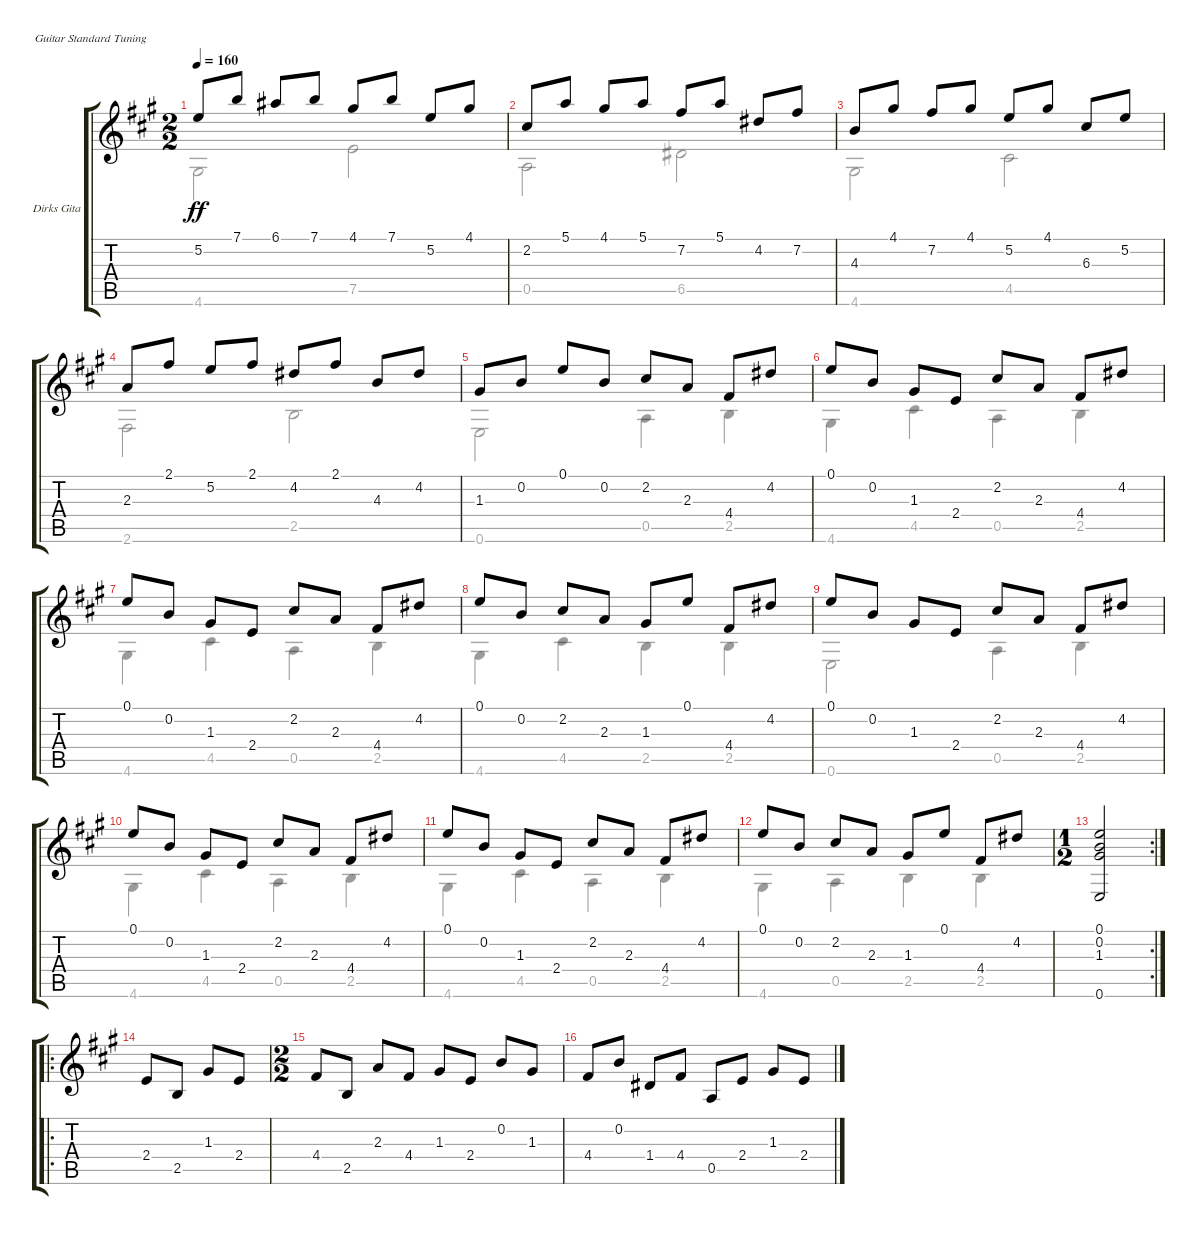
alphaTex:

\bracketExtendMode groupsimilarinstruments
\firstSystemTrackNameOrientation horizontal
\otherSystemsTrackNameOrientation horizontal
\track ("Dirks Gitarre" "Dirks Gita") {instrument acousticguitarnylon}
\staff {score tabs}
\tuning (E4 B3 G3 D3 A2 E2)
\voice
\ts (2 2)
\tempo 160
\clef g2
\ks a
5.2.8{dy ff} 7.1.8 6.1.8 7.1.8 4.1.8 7.1.8 5.2.8 4.1.8 |
2.2.8 5.1.8 4.1.8 5.1.8 7.2.8 5.1.8 4.2.8 7.2.8 |
4.3.8 4.1.8 7.2.8 4.1.8 5.2.8 4.1.8 6.3.8 5.2.8 |
2.3.8 2.1.8 5.2.8 2.1.8 4.2.8 2.1.8 4.3.8 4.2.8 |
1.3.8 0.2.8 0.1.8 0.2.8 2.2.8 2.3.8 4.4.8 4.2.8 |
0.1.8 0.2.8 1.3.8 2.4.8 2.2.8 2.3.8 4.4.8 4.2.8 |
0.1.8 0.2.8 1.3.8 2.4.8 2.2.8 2.3.8 4.4.8 4.2.8 |
0.1.8 0.2.8 2.2.8 2.3.8 1.3.8 0.1.8 4.4.8 4.2.8 |
0.1.8 0.2.8 1.3.8 2.4.8 2.2.8 2.3.8 4.4.8 4.2.8 |
0.1.8 0.2.8 1.3.8 2.4.8 2.2.8 2.3.8 4.4.8 4.2.8 |
0.1.8 0.2.8 1.3.8 2.4.8 2.2.8 2.3.8 4.4.8 4.2.8 |
0.1.8 0.2.8 2.2.8 2.3.8 1.3.8 0.1.8 4.4.8 4.2.8 |
\rc 2
\ts (1 2)
(0.1 0.2 1.3 0.6).2 |
\ro
2.4.8 2.5.8 1.3.8 2.4.8 |
\ts (2 2)
4.4.8 2.5.8 2.3.8 4.4.8 1.3.8 2.4.8 0.2.8 1.3.8 |
4.4.8 0.2.8 1.4.8 4.4.8 0.5.8 2.4.8 1.3.8 2.4.8
\voice
\clef g2
\ottava regular
\simile none
\ks a
4.6.2{dy ff} 7.5.2 |
0.5.2 6.5.2 |
4.6.2 4.5.2 |
2.6.2 2.5.2 |
0.6.2 0.5.4 2.5.4 |
4.6.4 4.5.4 0.5.4 2.5.4 |
4.6.4 4.5.4 0.5.4 2.5.4 |
4.6.4 4.5.4 2.5.4 2.5.4 |
0.6.2 0.5.4 2.5.4 |
4.6.4 4.5.4 0.5.4 2.5.4 |
4.6.4 4.5.4 0.5.4 2.5.4 |
4.6.4 0.5.4 2.5.4 2.5.4 |
|
|
|
